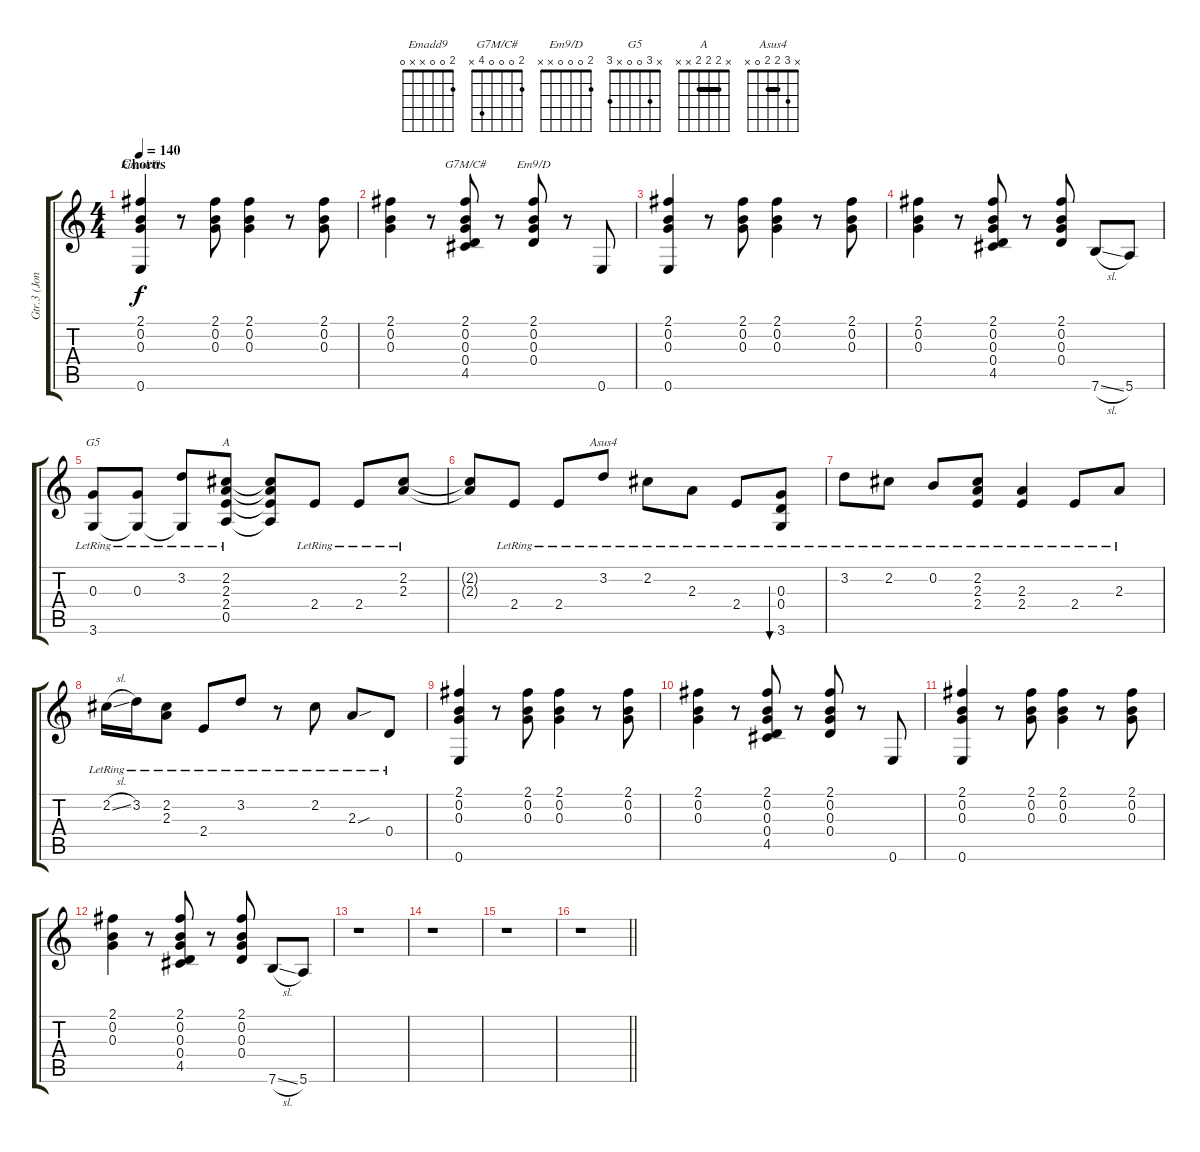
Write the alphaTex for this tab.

\track ("Gtr.3 (Jonny GreenWood)" "Gtr.3 (Jon") {instrument electricguitarjazz}
\staff {score tabs}
\tuning (E4 B3 G3 D3 A2 E2) {hide}
\chord ("Emadd9" 2 0 0 x x 0)
\chord ("G7M/C#" 2 0 0 0 4 x)
\chord ("Em9/D" 2 0 0 0 x x)
\chord ("G5" x 3 0 0 x 3)
\chord ("A" x 2 2 2 x x) {barre 2}
\chord ("Asus4" x 3 2 2 0 x) {barre 2}
\ts (4 4)
\section ("" "Chorus")
\tempo 140
\clef g2
\ks c
(2.1 0.2 0.3 0.6).4{ch "Emadd9" dy f} r.8 (2.1 0.2 0.3).8 (2.1 0.2 0.3).4 r.8 (2.1 0.2 0.3).8 |
(2.1 0.2 0.3).4 r.8 (2.1 0.2 0.3 0.4 4.5).8{ch "G7M/C#"} r.8 (2.1 0.2 0.3 0.4).8{ch "Em9/D"} r.8 0.6.8 |
(2.1 0.2 0.3 0.6).4 r.8 (2.1 0.2 0.3).8 (2.1 0.2 0.3).4 r.8 (2.1 0.2 0.3).8 |
(2.1 0.2 0.3).4 r.8 (2.1 0.2 0.3 0.4 4.5).8 r.8 (2.1 0.2 0.3 0.4).8 7.6{sl}.8 5.6.8 |
(0.3{lr} 3.6{lr}).8{ch "G5"} (0.3{lr} 3.6{t}).8 (3.2{lr} 3.6{t}).8 (2.2{lr} 2.3{lr} 2.4{lr} 0.5{lr}).8{ch "A"} (2.2{t} 2.3{t} 2.4{t} 0.5{t}).8 2.4{lr}.8 2.4{lr}.8 (2.2{lr} 2.3{lr}).8 |
(2.2{t} 2.3{t}).8 2.4{lr}.8 2.4{lr}.8 3.2{lr}.8{ch "Asus4"} 2.2{lr}.8 2.3{lr}.8 2.4{lr}.8 (0.3{lr} 0.4{lr} 3.6{lr}).8{bu 480} |
3.2{lr}.8 2.2{lr}.8 0.2{lr}.8 (2.2{lr} 2.3{lr} 2.4{lr}).8 (2.3{lr} 2.4{lr}).4 2.4{lr}.8 2.3{lr}.8 |
2.2{sl lr}.16 3.2{lr}.16 (2.2{lr} 2.3{lr}).8 2.4{lr}.8 3.2{lr}.8 r.8 2.2{lr}.8 2.3{sou lr}.8 0.4{lr}.8 |
(2.1 0.2 0.3 0.6).4 r.8 (2.1 0.2 0.3).8 (2.1 0.2 0.3).4 r.8 (2.1 0.2 0.3).8 |
(2.1 0.2 0.3).4 r.8 (2.1 0.2 0.3 0.4 4.5).8 r.8 (2.1 0.2 0.3 0.4).8 r.8 0.6.8 |
(2.1 0.2 0.3 0.6).4 r.8 (2.1 0.2 0.3).8 (2.1 0.2 0.3).4 r.8 (2.1 0.2 0.3).8 |
(2.1 0.2 0.3).4 r.8 (2.1 0.2 0.3 0.4 4.5).8 r.8 (2.1 0.2 0.3 0.4).8 7.6{sl}.8 5.6.8 |
r.1 |
r.1 |
r.1 |
\barLineRight lightlight
r.1
